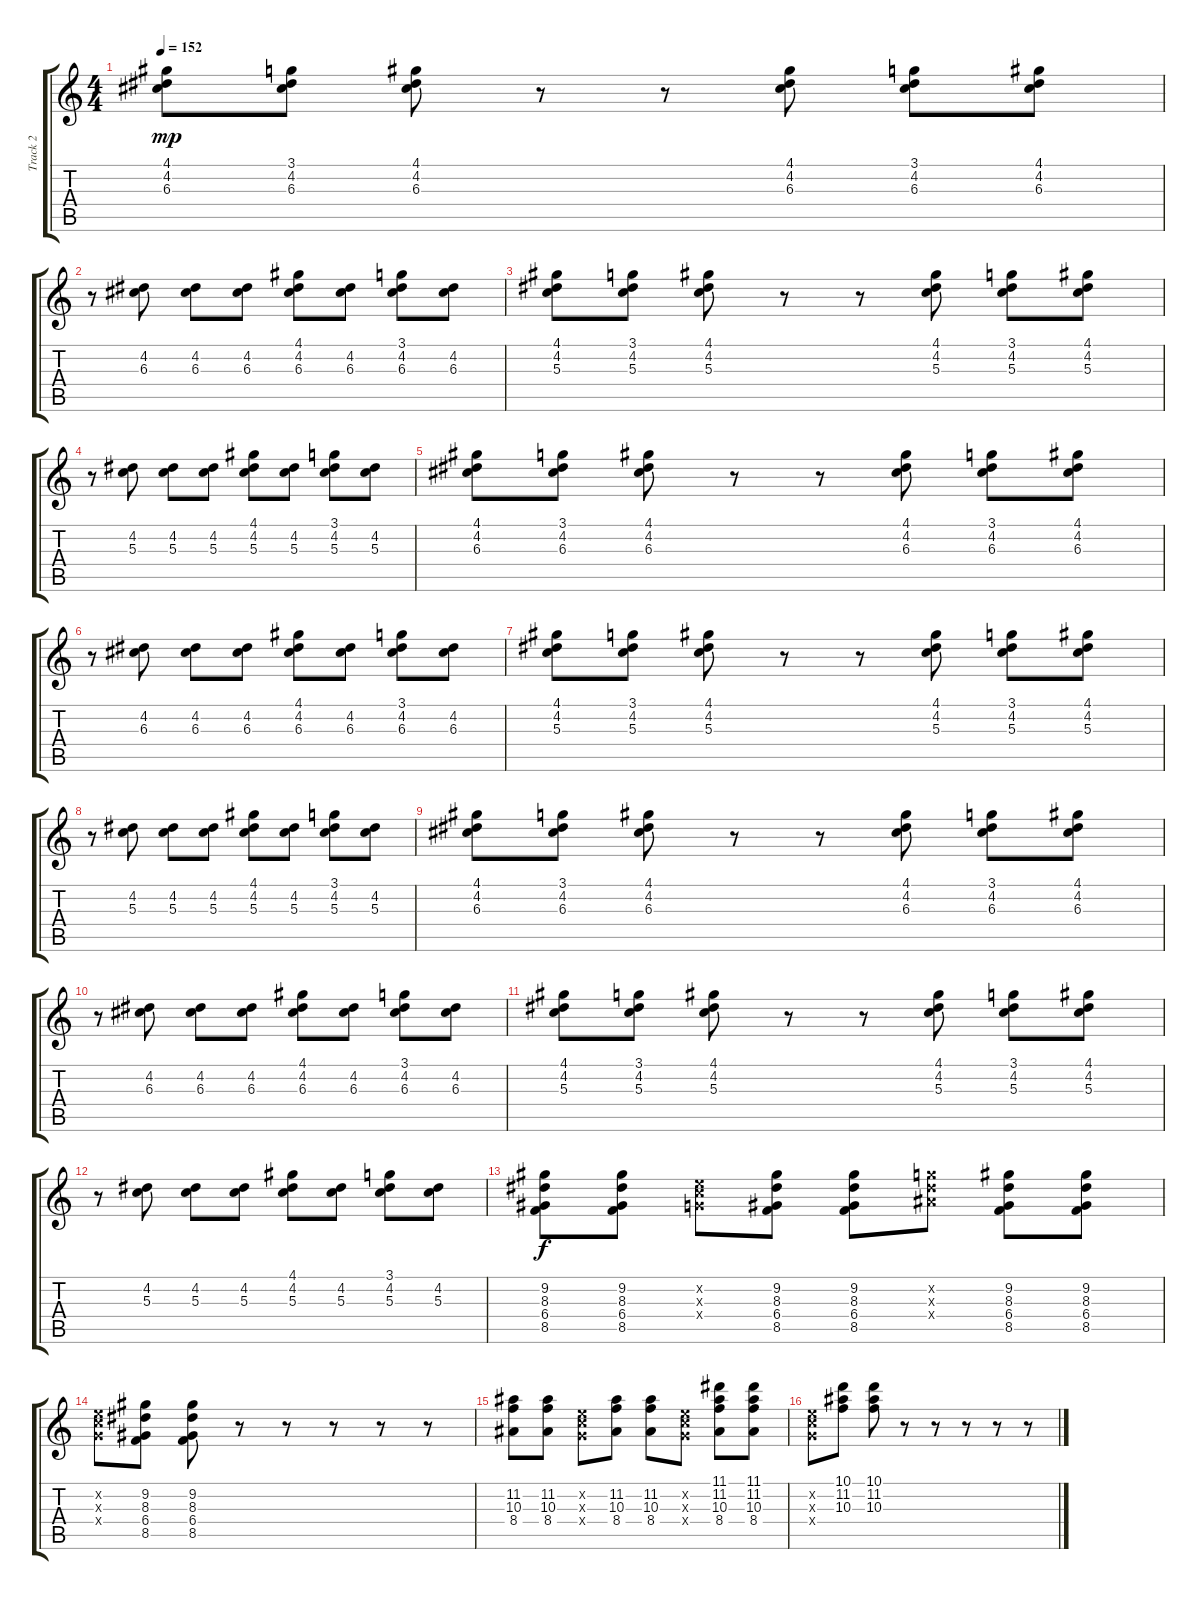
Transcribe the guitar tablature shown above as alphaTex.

\track ("Track 2" "Track 2") {instrument overdrivenguitar}
\staff {score tabs}
\tuning (E4 B3 G3 D3 A2 E2) {hide}
\ts (4 4)
\tempo 152
\clef g2
\ks c
(4.1 4.2 6.3).8{dy mp} (3.1 4.2 6.3).8 (4.1 4.2 6.3).8 r.8 r.8 (4.1 4.2 6.3).8 (3.1 4.2 6.3).8 (4.1 4.2 6.3).8 |
r.8 (4.2 6.3).8 (4.2 6.3).8 (4.2 6.3).8 (4.1 4.2 6.3).8 (4.2 6.3).8 (3.1 4.2 6.3).8 (4.2 6.3).8 |
(4.1 4.2 5.3).8 (3.1 4.2 5.3).8 (4.1 4.2 5.3).8 r.8 r.8 (4.1 4.2 5.3).8 (3.1 4.2 5.3).8 (4.1 4.2 5.3).8 |
r.8 (4.2 5.3).8 (4.2 5.3).8 (4.2 5.3).8 (4.1 4.2 5.3).8 (4.2 5.3).8 (3.1 4.2 5.3).8 (4.2 5.3).8 |
(4.1 4.2 6.3).8 (3.1 4.2 6.3).8 (4.1 4.2 6.3).8 r.8 r.8 (4.1 4.2 6.3).8 (3.1 4.2 6.3).8 (4.1 4.2 6.3).8 |
r.8 (4.2 6.3).8 (4.2 6.3).8 (4.2 6.3).8 (4.1 4.2 6.3).8 (4.2 6.3).8 (3.1 4.2 6.3).8 (4.2 6.3).8 |
(4.1 4.2 5.3).8 (3.1 4.2 5.3).8 (4.1 4.2 5.3).8 r.8 r.8 (4.1 4.2 5.3).8 (3.1 4.2 5.3).8 (4.1 4.2 5.3).8 |
r.8 (4.2 5.3).8 (4.2 5.3).8 (4.2 5.3).8 (4.1 4.2 5.3).8 (4.2 5.3).8 (3.1 4.2 5.3).8 (4.2 5.3).8 |
(4.1 4.2 6.3).8 (3.1 4.2 6.3).8 (4.1 4.2 6.3).8 r.8 r.8 (4.1 4.2 6.3).8 (3.1 4.2 6.3).8 (4.1 4.2 6.3).8 |
r.8 (4.2 6.3).8 (4.2 6.3).8 (4.2 6.3).8 (4.1 4.2 6.3).8 (4.2 6.3).8 (3.1 4.2 6.3).8 (4.2 6.3).8 |
(4.1 4.2 5.3).8 (3.1 4.2 5.3).8 (4.1 4.2 5.3).8 r.8 r.8 (4.1 4.2 5.3).8 (3.1 4.2 5.3).8 (4.1 4.2 5.3).8 |
r.8 (4.2 5.3).8 (4.2 5.3).8 (4.2 5.3).8 (4.1 4.2 5.3).8 (4.2 5.3).8 (3.1 4.2 5.3).8 (4.2 5.3).8 |
(9.2 8.3 6.4 8.5).8{dy f} (9.2 8.3 6.4 8.5).8 (5.2{x} 5.3{x} 5.4{x}).8 (9.2 8.3 6.4 8.5).8 (9.2 8.3 6.4 8.5).8 (8.2{x} 8.3{x} 8.4{x}).8 (9.2 8.3 6.4 8.5).8 (9.2 8.3 6.4 8.5).8 |
(5.2{x} 5.3{x} 5.4{x}).8 (9.2 8.3 6.4 8.5).8 (9.2 8.3 6.4 8.5).8 r.8 r.8 r.8 r.8 r.8 |
(11.2 10.3 8.4).8 (11.2 10.3 8.4).8 (5.2{x} 5.3{x} 5.4{x}).8 (11.2 10.3 8.4).8 (11.2 10.3 8.4).8 (5.2{x} 5.3{x} 5.4{x}).8 (11.1 11.2 10.3 8.4).8 (11.1 11.2 10.3 8.4).8 |
(5.2{x} 5.3{x} 5.4{x}).8 (10.1 11.2 10.3).8 (10.1 11.2 10.3).8 r.8 r.8 r.8 r.8 r.8
